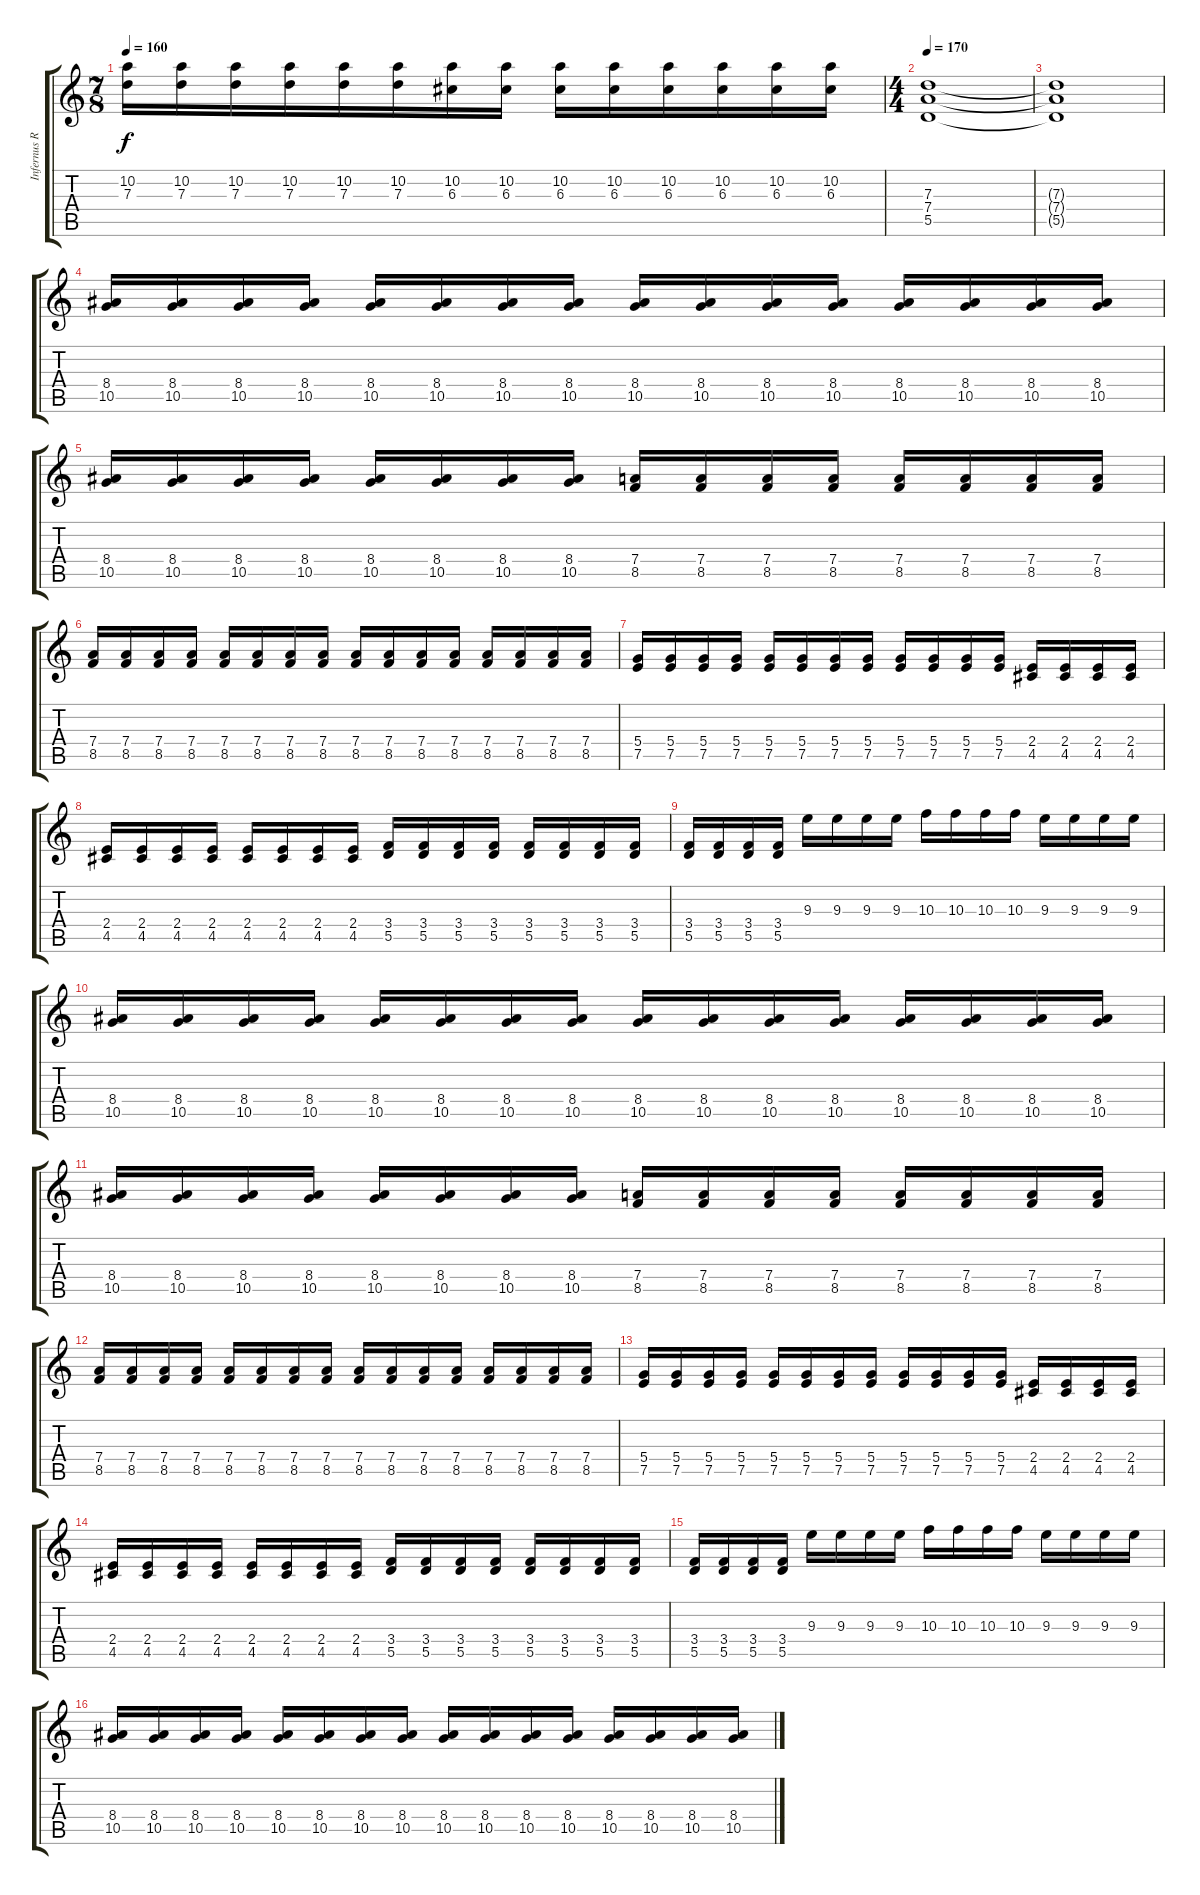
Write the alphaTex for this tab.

\track ("Infernus Rythmn" "Infernus R") {instrument overdrivenguitar}
\staff {score tabs}
\tuning (E4 B3 G3 D3 A2 E2) {hide}
\ts (7 8)
\tempo 160
\clef g2
\ks c
(10.2 7.3).16{dy f} (10.2 7.3).16 (10.2 7.3).16 (10.2 7.3).16 (10.2 7.3).16 (10.2 7.3).16 (10.2 6.3).16 (10.2 6.3).16 (10.2 6.3).16 (10.2 6.3).16 (10.2 6.3).16 (10.2 6.3).16 (10.2 6.3).16 (10.2 6.3).16 |
\ts (4 4)
\tempo 170
(7.3 7.4 5.5).1 |
(7.3{t} 7.4{t} 5.5{t}).1 |
(8.4 10.5).16 (8.4 10.5).16 (8.4 10.5).16 (8.4 10.5).16 (8.4 10.5).16 (8.4 10.5).16 (8.4 10.5).16 (8.4 10.5).16 (8.4 10.5).16 (8.4 10.5).16 (8.4 10.5).16 (8.4 10.5).16 (8.4 10.5).16 (8.4 10.5).16 (8.4 10.5).16 (8.4 10.5).16 |
(8.4 10.5).16 (8.4 10.5).16 (8.4 10.5).16 (8.4 10.5).16 (8.4 10.5).16 (8.4 10.5).16 (8.4 10.5).16 (8.4 10.5).16 (7.4 8.5).16 (7.4 8.5).16 (7.4 8.5).16 (7.4 8.5).16 (7.4 8.5).16 (7.4 8.5).16 (7.4 8.5).16 (7.4 8.5).16 |
(7.4 8.5).16 (7.4 8.5).16 (7.4 8.5).16 (7.4 8.5).16 (7.4 8.5).16 (7.4 8.5).16 (7.4 8.5).16 (7.4 8.5).16 (7.4 8.5).16 (7.4 8.5).16 (7.4 8.5).16 (7.4 8.5).16 (7.4 8.5).16 (7.4 8.5).16 (7.4 8.5).16 (7.4 8.5).16 |
(5.4 7.5).16 (5.4 7.5).16 (5.4 7.5).16 (5.4 7.5).16 (5.4 7.5).16 (5.4 7.5).16 (5.4 7.5).16 (5.4 7.5).16 (5.4 7.5).16 (5.4 7.5).16 (5.4 7.5).16 (5.4 7.5).16 (2.4 4.5).16 (2.4 4.5).16 (2.4 4.5).16 (2.4 4.5).16 |
(2.4 4.5).16 (2.4 4.5).16 (2.4 4.5).16 (2.4 4.5).16 (2.4 4.5).16 (2.4 4.5).16 (2.4 4.5).16 (2.4 4.5).16 (3.4 5.5).16 (3.4 5.5).16 (3.4 5.5).16 (3.4 5.5).16 (3.4 5.5).16 (3.4 5.5).16 (3.4 5.5).16 (3.4 5.5).16 |
(3.4 5.5).16 (3.4 5.5).16 (3.4 5.5).16 (3.4 5.5).16 9.3.16 9.3.16 9.3.16 9.3.16 10.3.16 10.3.16 10.3.16 10.3.16 9.3.16 9.3.16 9.3.16 9.3.16 |
(8.4 10.5).16 (8.4 10.5).16 (8.4 10.5).16 (8.4 10.5).16 (8.4 10.5).16 (8.4 10.5).16 (8.4 10.5).16 (8.4 10.5).16 (8.4 10.5).16 (8.4 10.5).16 (8.4 10.5).16 (8.4 10.5).16 (8.4 10.5).16 (8.4 10.5).16 (8.4 10.5).16 (8.4 10.5).16 |
(8.4 10.5).16 (8.4 10.5).16 (8.4 10.5).16 (8.4 10.5).16 (8.4 10.5).16 (8.4 10.5).16 (8.4 10.5).16 (8.4 10.5).16 (7.4 8.5).16 (7.4 8.5).16 (7.4 8.5).16 (7.4 8.5).16 (7.4 8.5).16 (7.4 8.5).16 (7.4 8.5).16 (7.4 8.5).16 |
(7.4 8.5).16 (7.4 8.5).16 (7.4 8.5).16 (7.4 8.5).16 (7.4 8.5).16 (7.4 8.5).16 (7.4 8.5).16 (7.4 8.5).16 (7.4 8.5).16 (7.4 8.5).16 (7.4 8.5).16 (7.4 8.5).16 (7.4 8.5).16 (7.4 8.5).16 (7.4 8.5).16 (7.4 8.5).16 |
(5.4 7.5).16 (5.4 7.5).16 (5.4 7.5).16 (5.4 7.5).16 (5.4 7.5).16 (5.4 7.5).16 (5.4 7.5).16 (5.4 7.5).16 (5.4 7.5).16 (5.4 7.5).16 (5.4 7.5).16 (5.4 7.5).16 (2.4 4.5).16 (2.4 4.5).16 (2.4 4.5).16 (2.4 4.5).16 |
(2.4 4.5).16 (2.4 4.5).16 (2.4 4.5).16 (2.4 4.5).16 (2.4 4.5).16 (2.4 4.5).16 (2.4 4.5).16 (2.4 4.5).16 (3.4 5.5).16 (3.4 5.5).16 (3.4 5.5).16 (3.4 5.5).16 (3.4 5.5).16 (3.4 5.5).16 (3.4 5.5).16 (3.4 5.5).16 |
(3.4 5.5).16 (3.4 5.5).16 (3.4 5.5).16 (3.4 5.5).16 9.3.16 9.3.16 9.3.16 9.3.16 10.3.16 10.3.16 10.3.16 10.3.16 9.3.16 9.3.16 9.3.16 9.3.16 |
(8.4 10.5).16 (8.4 10.5).16 (8.4 10.5).16 (8.4 10.5).16 (8.4 10.5).16 (8.4 10.5).16 (8.4 10.5).16 (8.4 10.5).16 (8.4 10.5).16 (8.4 10.5).16 (8.4 10.5).16 (8.4 10.5).16 (8.4 10.5).16 (8.4 10.5).16 (8.4 10.5).16 (8.4 10.5).16
